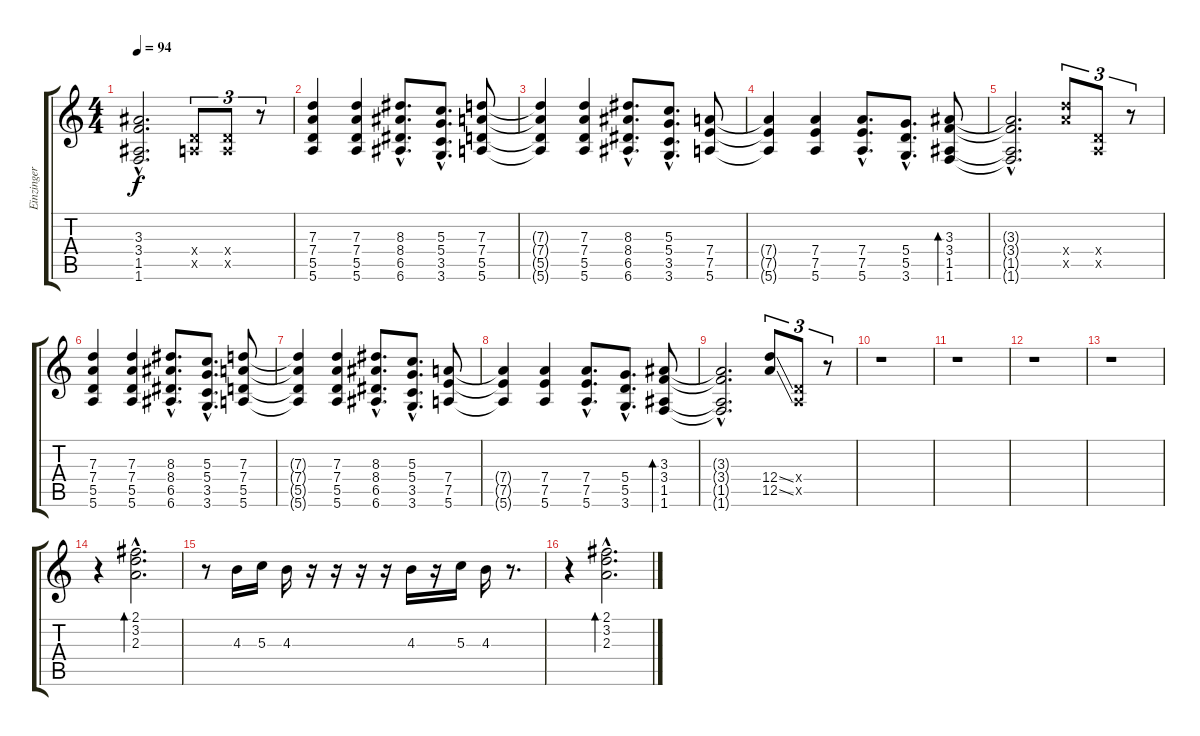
\track ("Einzinger" "Einzinger") {instrument overdrivenguitar}
\staff {score tabs}
\tuning (E4 B3 G3 D3 A2 E2) {hide}
\ts (4 4)
\tempo 94
\clef g2
\ks c
(3.3{hac t} 3.4{hac t} 1.5{hac t} 1.6{hac t}).2{d dy f} (0.4{x} 0.5{x}).8{tu (3 2)} (0.4{x} 0.5{x}).8{tu (3 2)} r.8{tu (3 2)} |
(7.3 7.4 5.5 5.6).4 (7.3 7.4 5.5 5.6).4 (8.3{hac} 8.4{hac} 6.5{hac} 6.6{hac}).8{d} (5.3{hac} 5.4{hac} 3.5{hac} 3.6{hac}).8{d} (7.3 7.4 5.5 5.6).8 |
(7.3{t} 7.4{t} 5.5{t} 5.6{t}).4 (7.3 7.4 5.5 5.6).4 (8.3{hac} 8.4{hac} 6.5{hac} 6.6{hac}).8{d} (5.3{hac} 5.4{hac} 3.5{hac} 3.6{hac}).8{d} (7.4 7.5 5.6).8 |
(7.4{t} 7.5{t} 5.6{t}).4 (7.4 7.5 5.6).4 (7.4{hac} 7.5{hac} 5.6{hac}).8{d} (5.4{hac} 5.5{hac} 3.6{hac}).8{d} (3.3 3.4 1.5 1.6).8{bd 120} |
(3.3{hac t} 3.4{hac t} 1.5{hac t} 1.6{hac t}).2{d} (12.4{x} 12.5{x}).8{tu (3 2)} (0.4{x} 0.5{x}).8{tu (3 2)} r.8{tu (3 2)} |
(7.3 7.4 5.5 5.6).4 (7.3 7.4 5.5 5.6).4 (8.3{hac} 8.4{hac} 6.5{hac} 6.6{hac}).8{d} (5.3{hac} 5.4{hac} 3.5{hac} 3.6{hac}).8{d} (7.3 7.4 5.5 5.6).8 |
(7.3{t} 7.4{t} 5.5{t} 5.6{t}).4 (7.3 7.4 5.5 5.6).4 (8.3{hac} 8.4{hac} 6.5{hac} 6.6{hac}).8{d} (5.3{hac} 5.4{hac} 3.5{hac} 3.6{hac}).8{d} (7.4 7.5 5.6).8 |
(7.4{t} 7.5{t} 5.6{t}).4 (7.4 7.5 5.6).4 (7.4{hac} 7.5{hac} 5.6{hac}).8{d} (5.4{hac} 5.5{hac} 3.6{hac}).8{d} (3.3 3.4 1.5 1.6).8{bd 120} |
(3.3{hac t} 3.4{hac t} 1.5{hac t} 1.6{hac t}).2{d} (12.4{ss} 12.5{ss}).8{tu (3 2)} (0.4{x} 0.5{x}).8{tu (3 2)} r.8{tu (3 2)} |
r.1 |
r.1 |
r.1 |
r.1 |
r.4{instrument shamisen} (2.1{hac} 3.2{hac} 2.3{hac}).2{d bd 240} |
r.8{instrument guitarharmonics} 4.3.16 5.3.16 4.3.16 r.16 r.16 r.16 r.16 4.3.16 r.16 5.3.16 4.3.16 r.8{d} |
r.4{instrument shamisen} (2.1{hac} 3.2{hac} 2.3{hac}).2{d bd 240}
